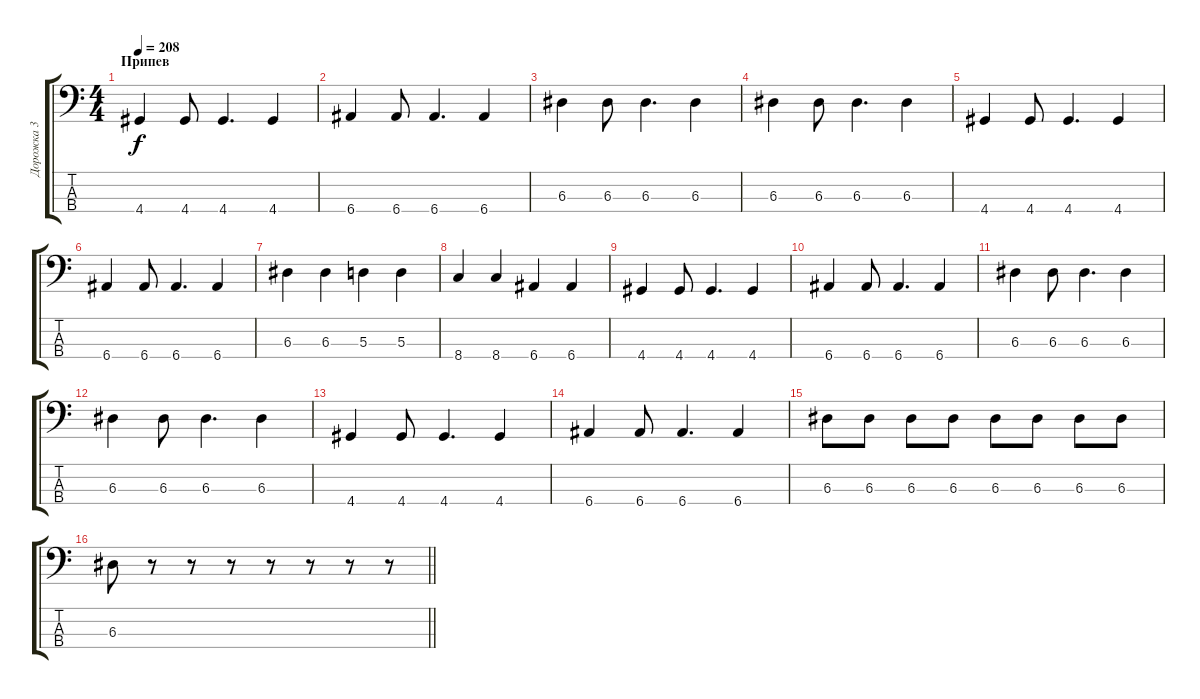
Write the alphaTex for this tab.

\track ("Дорожка 3" "Дорожка 3") {instrument electricbassfinger}
\staff {score tabs}
\tuning (G2 D2 A1 E1) {hide}
\ts (4 4)
\section ("" "Припев")
\tempo 208
\clef f4
\ks c
4.4.4{dy f} 4.4.8 4.4.4{d} 4.4.4 |
6.4.4 6.4.8 6.4.4{d} 6.4.4 |
6.3.4 6.3.8 6.3.4{d} 6.3.4 |
6.3.4 6.3.8 6.3.4{d} 6.3.4 |
4.4.4 4.4.8 4.4.4{d} 4.4.4 |
6.4.4 6.4.8 6.4.4{d} 6.4.4 |
6.3.4 6.3.4 5.3.4 5.3.4 |
8.4.4 8.4.4 6.4.4 6.4.4 |
4.4.4 4.4.8 4.4.4{d} 4.4.4 |
6.4.4 6.4.8 6.4.4{d} 6.4.4 |
6.3.4 6.3.8 6.3.4{d} 6.3.4 |
6.3.4 6.3.8 6.3.4{d} 6.3.4 |
4.4.4 4.4.8 4.4.4{d} 4.4.4 |
6.4.4 6.4.8 6.4.4{d} 6.4.4 |
6.3.8 6.3.8 6.3.8 6.3.8 6.3.8 6.3.8 6.3.8 6.3.8 |
\barLineRight lightlight
6.3.8 r.8 r.8 r.8 r.8 r.8 r.8 r.8
